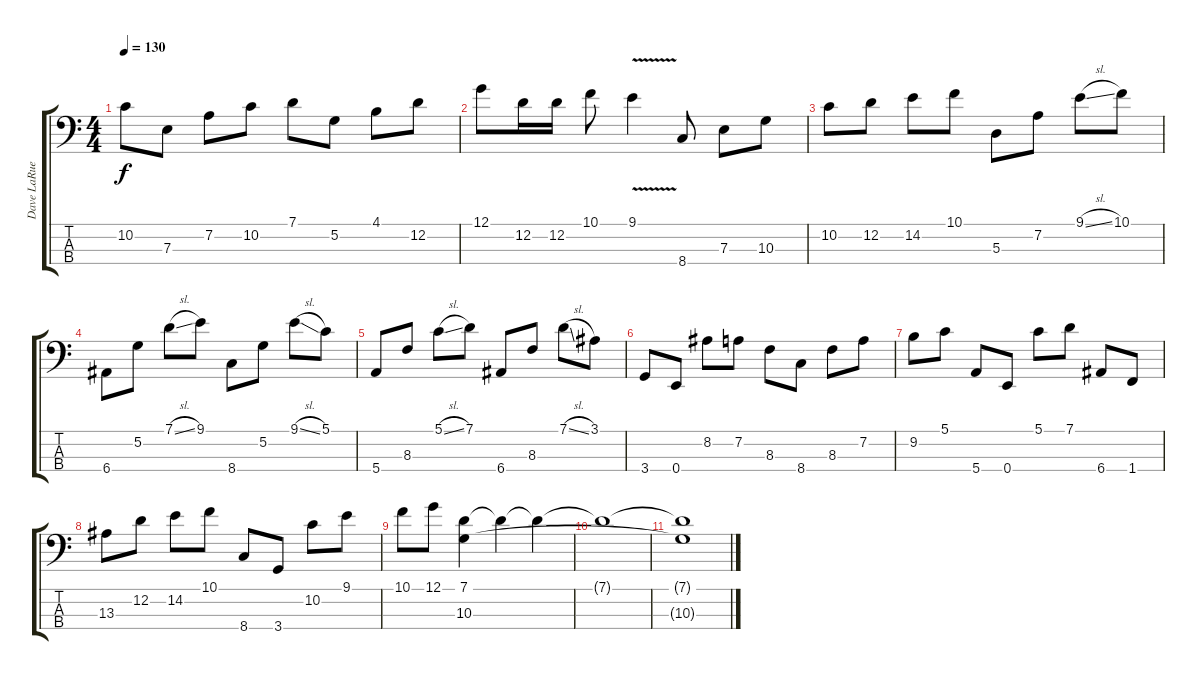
\track ("Dave LaRue" "Dave LaRue") {instrument electricbassfinger}
\staff {score tabs}
\tuning (G2 D2 A1 E1) {hide}
\ts (4 4)
\tempo 130
\clef f4
\ks c
10.2.8{dy f} 7.3.8 7.2.8 10.2.8 7.1.8 5.2.8 4.1.8 12.2.8 |
12.1.8 12.2.16 12.2.16 10.1.8 9.1{v}.4 8.4.8 7.3.8 10.3.8 |
10.2.8 12.2.8 14.2.8 10.1.8 5.3.8 7.2.8 9.1{sl}.8 10.1.8 |
6.4.8 5.2.8 7.1{sl}.8 9.1.8 8.4.8 5.2.8 9.1{sl}.8 5.1.8 |
5.4.8 8.3.8 5.1{sl}.8 7.1.8 6.4.8 8.3.8 7.1{sl}.8 3.1.8 |
3.4.8 0.4.8 8.2.8 7.2.8 8.3.8 8.4.8 8.3.8 7.2.8 |
9.2.8 5.1.8 5.4.8 0.4.8 5.1.8 7.1.8 6.4.8 1.4.8 |
13.3.8 12.2.8 14.2.8 10.1.8 8.4.8 3.4.8 10.2.8 9.1.8 |
10.1.8 12.1.8 (7.1 10.3).4 7.1{t}.4 7.1{t}.4 |
7.1{t}.1 |
(7.1{t} 10.3{t}).1
